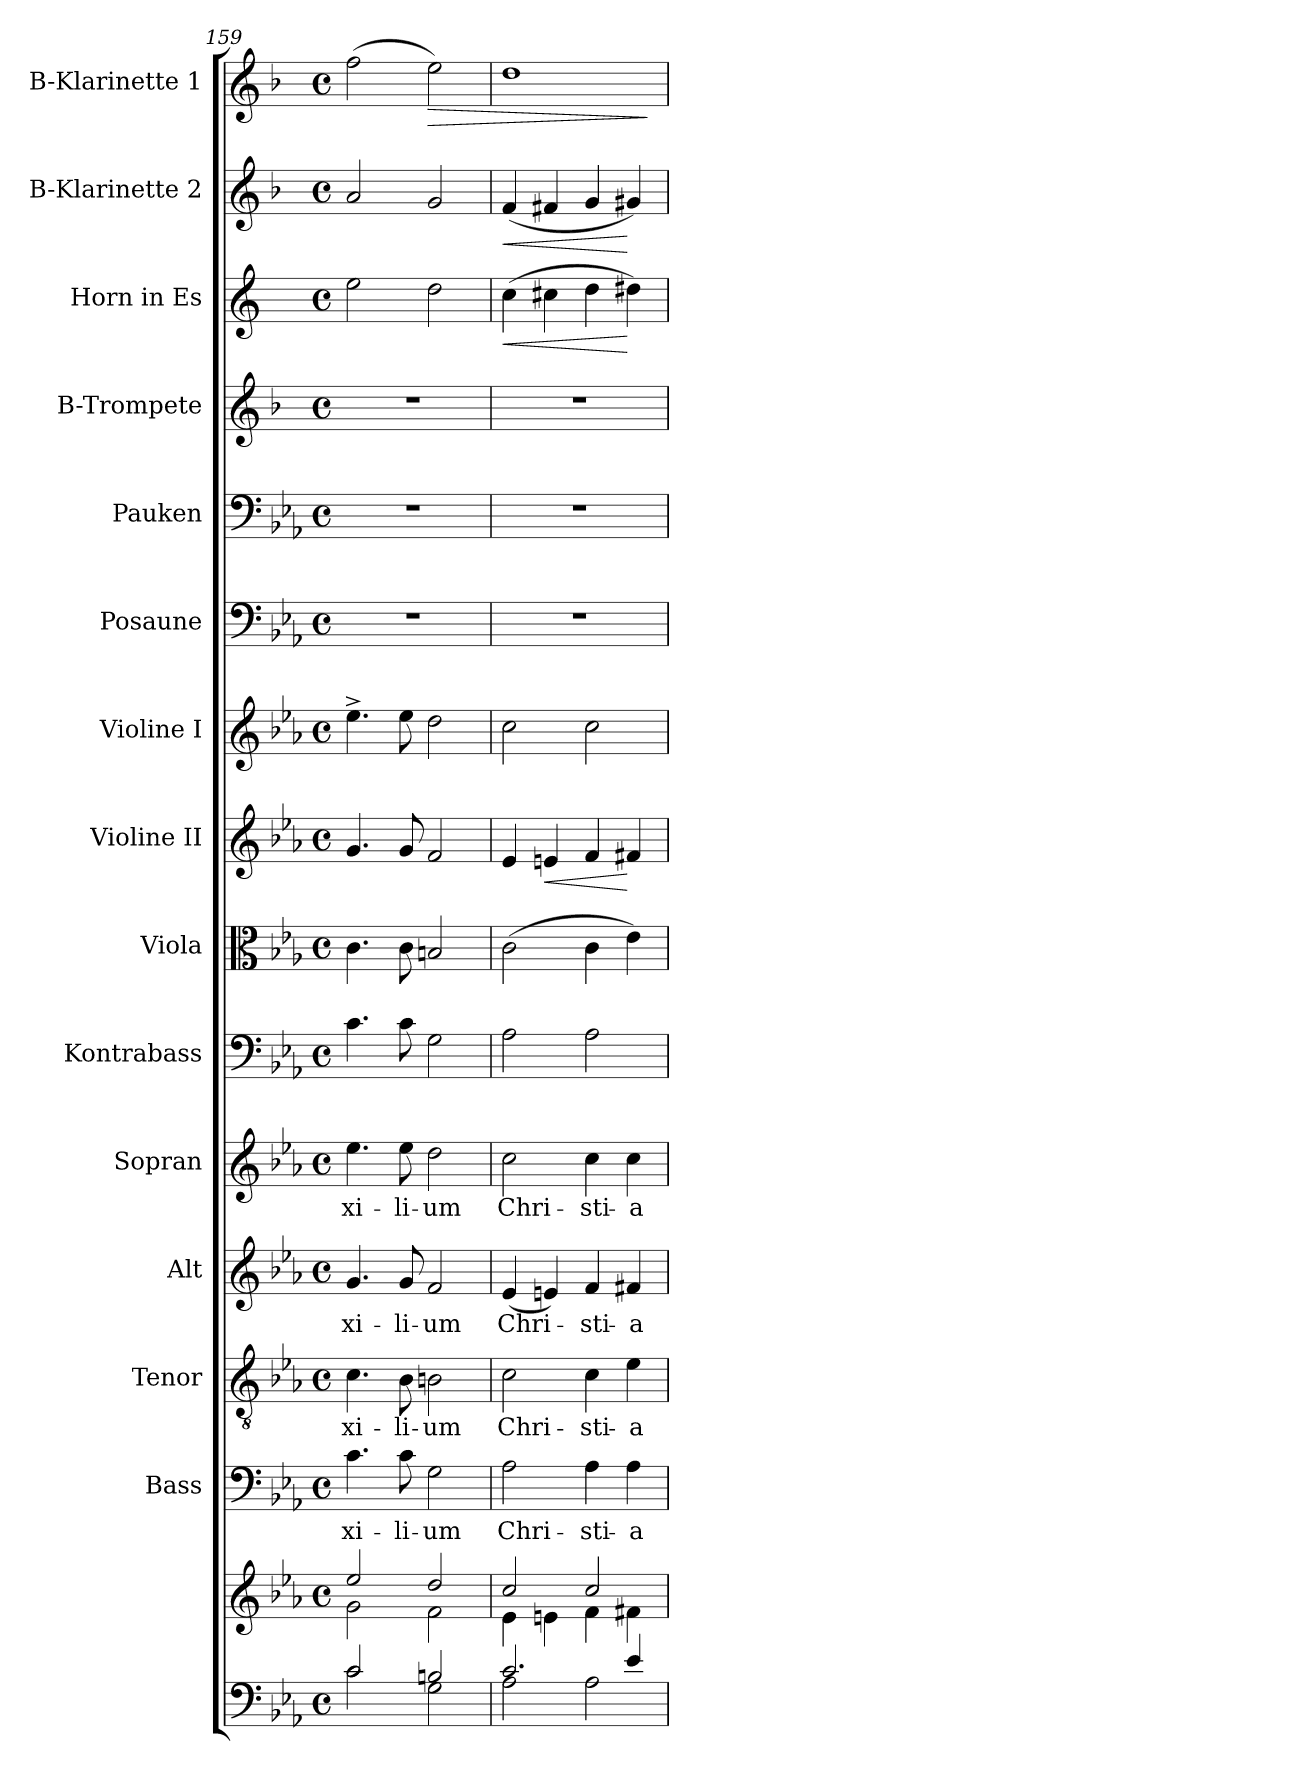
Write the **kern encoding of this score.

**kern	**kern	**kern	**text	**kern	**text	**kern	**text	**kern	**text	**kern	**kern	**kern	**dynam	**kern	**kern	**kern	**kern	**kern	**dynam	**kern	**dynam	**kern	**dynam
*part15	*part15	*part14	*part14	*part13	*part13	*part12	*part12	*part11	*part11	*part10	*part9	*part8	*part8	*part7	*part6	*part5	*part4	*part3	*part3	*part2	*part2	*part1	*part1
*staff16	*staff15	*staff14	*staff14	*staff13	*staff13	*staff12	*staff12	*staff11	*staff11	*staff10	*staff9	*staff8	*staff8	*staff7	*staff6	*staff5	*staff4	*staff3	*staff3	*staff2	*staff2	*staff1	*staff1
*	*	*I"Bass	*	*I"Tenor	*	*I"Alt	*	*I"Sopran	*	*I"Kontrabass	*I"Viola	*I"Violine II	*	*I"Violine I	*I"Posaune	*I"Pauken	*I"B-Trompete	*I"Horn in Es	*	*I"B-Klarinette 2	*	*I"B-Klarinette 1	*
*	*	*I'B.	*	*I'T.	*	*I'A.	*	*I'S.	*	*I'Kb.	*I'Vla.	*I'Vl. II	*	*I'Vl. I	*I'Pos.	*I'Pk.	*I'B Trp.	*	*	*I'B Kl. 2	*	*I'B Kl. 1	*
*clefF4	*clefG2	*clefF4	*	*clefGv2	*	*clefG2	*	*clefG2	*	*clefF4	*clefC3	*clefG2	*	*clefG2	*clefF4	*clefF4	*clefG2	*clefG2	*	*clefG2	*	*clefG2	*
*	*	*	*	*	*	*	*	*	*	*ITrd7c12	*	*	*	*	*	*	*ITrd1c2	*ITrd5c9	*	*ITrd1c2	*	*ITrd1c2	*
*k[b-e-a-]	*k[b-e-a-]	*k[b-e-a-]	*	*k[b-e-a-]	*	*k[b-e-a-]	*	*k[b-e-a-]	*	*k[b-e-a-]	*k[b-e-a-]	*k[b-e-a-]	*	*k[b-e-a-]	*k[b-e-a-]	*k[b-e-a-]	*k[b-e-a-]	*k[b-e-a-]	*	*k[b-e-a-]	*	*k[b-e-a-]	*
*E-:	*E-:	*E-:	*	*E-:	*	*E-:	*	*E-:	*	*E-:	*E-:	*E-:	*	*E-:	*E-:	*E-:	*E-:	*E-:	*	*E-:	*	*E-:	*
*M4/4	*M4/4	*M4/4	*	*M4/4	*	*M4/4	*	*M4/4	*	*M4/4	*M4/4	*M4/4	*	*M4/4	*M4/4	*M4/4	*M4/4	*M4/4	*	*M4/4	*	*M4/4	*
*met(c)	*met(c)	*met(c)	*	*met(c)	*	*met(c)	*	*met(c)	*	*met(c)	*met(c)	*met(c)	*	*met(c)	*met(c)	*met(c)	*met(c)	*met(c)	*	*met(c)	*	*met(c)	*
=159	=159	=159	=159	=159	=159	=159	=159	=159	=159	=159	=159	=159	=159	=159	=159	=159	=159	=159	=159	=159	=159	=159	=159
*^	*^	*	*	*	*	*	*	*	*	*	*	*	*	*	*	*	*	*	*	*	*	*	*
!	!	!	!	!	!LO:LY:b	!	!LO:LY:b	!	!LO:LY:b	!	!LO:LY:b	!	!	!	!	!	!	!	!	!	!	!	!	!	!
2c/	2c\	2ee-/	2g\	4.c\	-xi-	4.c\	-xi-	4.g/	-xi-	4.ee-\	-xi-	4.C\	4.c\	4.g/	.	4.ee-^>\	1r	1r	1r	2g\	.	2g/	.	(>2ee-\	.
!	!	!	!	!	!LO:LY:b	!	!LO:LY:b	!	!LO:LY:b	!	!LO:LY:b	!	!	!	!	!	!	!	!	!	!	!	!	!	!
.	.	.	.	8c\	-li-	8B-\	-li-	8g/	-li-	8ee-\	-li-	8C\	8c\	8g/	.	8ee-\	.	.	.	.	.	.	.	.	.
!	!	!	!	!	!LO:LY:b	!	!LO:LY:b	!	!LO:LY:b	!	!LO:LY:b	!	!	!	!	!	!	!	!	!	!	!	!	!	!LO:HP:b
2Bn/	2G\	2dd/	2f\	2G\	-um	2Bn\	-um	2f/	-um	2dd\	-um	2GG\	2Bn/	2f/	.	2dd\	.	.	.	2f\	.	2f/	.	2dd\)	>
!!LO:PB:g=z
=160	=160	=160	=160	=160	=160	=160	=160	=160	=160	=160	=160	=160	=160	=160	=160	=160	=160	=160	=160	=160	=160	=160	=160	=160	=160
!	!	!	!	!	!LO:LY:b	!	!LO:LY:b	!	!LO:LY:b	!	!LO:LY:b	!	!	!	!	!	!	!	!	!	!LO:HP:b	!	!LO:HP:b	!	!
2.c/	2A-\	2cc/	4e-\	2A-\	Chri-	2c\	Chri-	(<4e-/	Chri-	2cc\	Chri-	2AA-\	(>2c\	4e-/	.	2cc\	1r	1r	1r	(>4e-\	<	(<4e-/	<	1cc	.
!	!	!	!	!	!	!	!	!	!	!	!	!	!	!	!LO:HP:b	!	!	!	!	!	!	!	!	!	!
.	.	.	4en\	.	.	.	.	4en/)	.	.	.	.	.	4en/	<	.	.	.	.	4en\	.	4en/	.	.	.
!	!	!	!	!	!LO:LY:b	!	!LO:LY:b	!	!LO:LY:b	!	!LO:LY:b	!	!	!	!	!	!	!	!	!	!	!	!	!	!
.	2A-\	2cc/	4f\	4A-\	-sti-	4c\	-sti-	4f/	-sti-	4cc\	-sti-	2AA-\	4c\	4f/	.	2cc\	.	.	.	4f\	.	4f/	.	.	.
!	!	!	!	!	!LO:LY:b	!	!LO:LY:b	!	!LO:LY:b	!	!LO:LY:b	!	!	!	!	!	!	!	!	!	!	!	!	!	!
4e-/	.	.	4f#X\	4A-\	-a-	4e-\	-a-	4f#X/	-a-	4cc\	-a-	.	4e-\)	4f#X/	[	.	.	.	.	4f#X\)	[	4f#X/)	[	.	.
*v	*v	*	*	*	*	*	*	*	*	*	*	*	*	*	*	*	*	*	*	*	*	*	*	*	*
*	*v	*v	*	*	*	*	*	*	*	*	*	*	*	*	*	*	*	*	*	*	*	*	*	*
.	.	.	.	.	.	.	.	.	.	.	.	.	.	.	.	.	.	.	.	.	.	.	]
=	=	=	=	=	=	=	=	=	=	=	=	=	=	=	=	=	=	=	=	=	=	=	=
*-	*-	*-	*-	*-	*-	*-	*-	*-	*-	*-	*-	*-	*-	*-	*-	*-	*-	*-	*-	*-	*-	*-	*-
